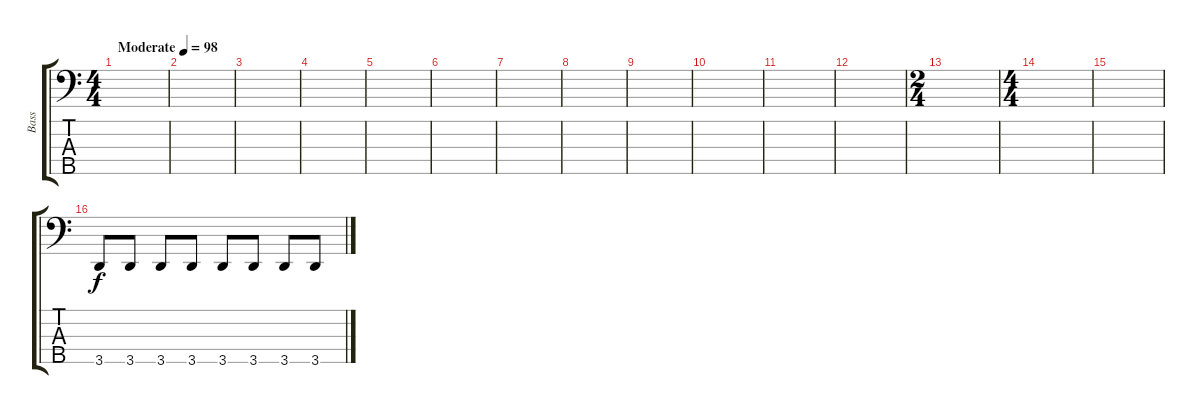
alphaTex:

\track ("Bass" "Bass") {instrument electricbassfinger}
\staff {score tabs}
\tuning (G2 D2 A1 E1 B0) {hide}
\ts (4 4)
\tempo (98 "Moderate")
\clef f4
\ks c
|
|
|
|
|
|
|
|
|
|
|
|
\ts (2 4)
|
\ts (4 4)
|
|
3.5.8 3.5.8 3.5.8 3.5.8 3.5.8 3.5.8 3.5.8 3.5.8
